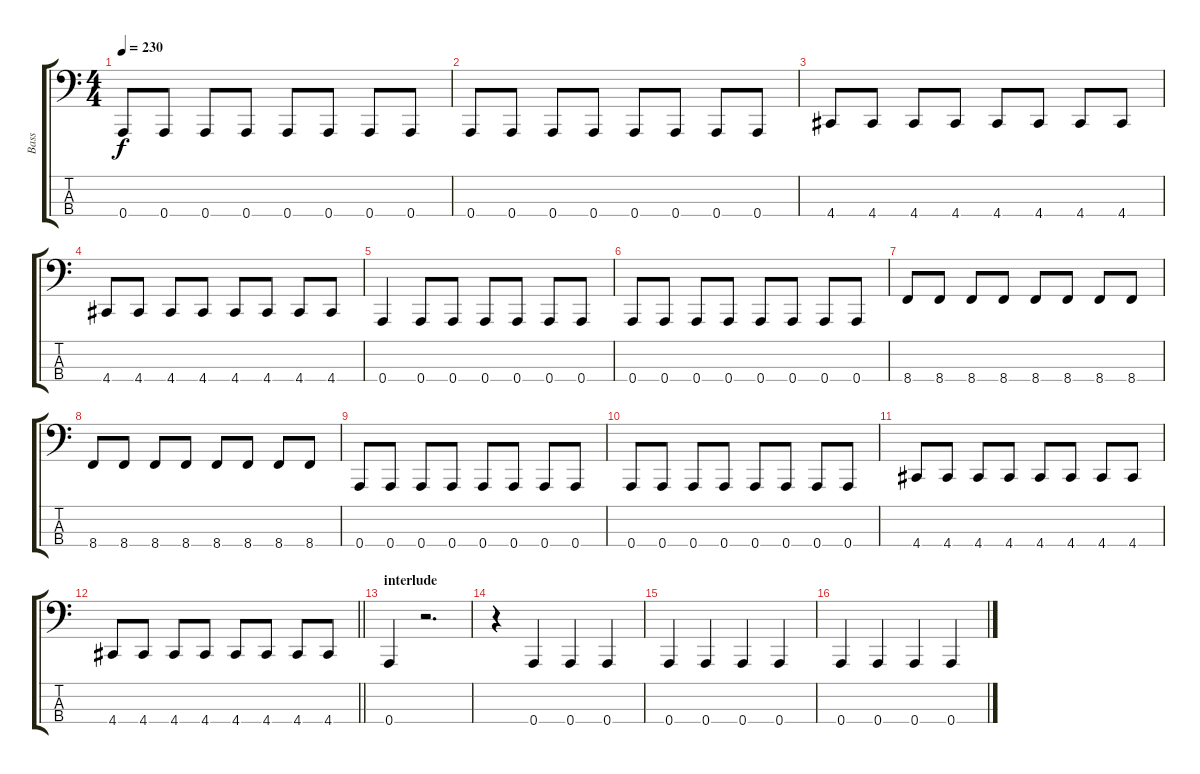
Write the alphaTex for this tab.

\track ("Bass" "Bass") {instrument electricbasspick}
\staff {score tabs}
\tuning (D2 A1 E1 A0) {hide}
\ts (4 4)
\tempo 230
\clef f4
\ks c
0.4.8{dy f} 0.4.8 0.4.8 0.4.8 0.4.8 0.4.8 0.4.8 0.4.8 |
0.4.8 0.4.8 0.4.8 0.4.8 0.4.8 0.4.8 0.4.8 0.4.8 |
4.4.8 4.4.8 4.4.8 4.4.8 4.4.8 4.4.8 4.4.8 4.4.8 |
4.4.8 4.4.8 4.4.8 4.4.8 4.4.8 4.4.8 4.4.8 4.4.8 |
0.4.4 0.4.8 0.4.8 0.4.8 0.4.8 0.4.8 0.4.8 |
0.4.8 0.4.8 0.4.8 0.4.8 0.4.8 0.4.8 0.4.8 0.4.8 |
8.4.8 8.4.8 8.4.8 8.4.8 8.4.8 8.4.8 8.4.8 8.4.8 |
8.4.8 8.4.8 8.4.8 8.4.8 8.4.8 8.4.8 8.4.8 8.4.8 |
0.4.8 0.4.8 0.4.8 0.4.8 0.4.8 0.4.8 0.4.8 0.4.8 |
0.4.8 0.4.8 0.4.8 0.4.8 0.4.8 0.4.8 0.4.8 0.4.8 |
4.4.8 4.4.8 4.4.8 4.4.8 4.4.8 4.4.8 4.4.8 4.4.8 |
\barLineRight lightlight
4.4.8 4.4.8 4.4.8 4.4.8 4.4.8 4.4.8 4.4.8 4.4.8 |
\section ("" "interlude")
0.4.4 r.2{d} |
r.4{volume 0} 0.4.4{volume 16} 0.4.4 0.4.4 |
0.4.4 0.4.4 0.4.4 0.4.4 |
0.4.4 0.4.4 0.4.4 0.4.4
